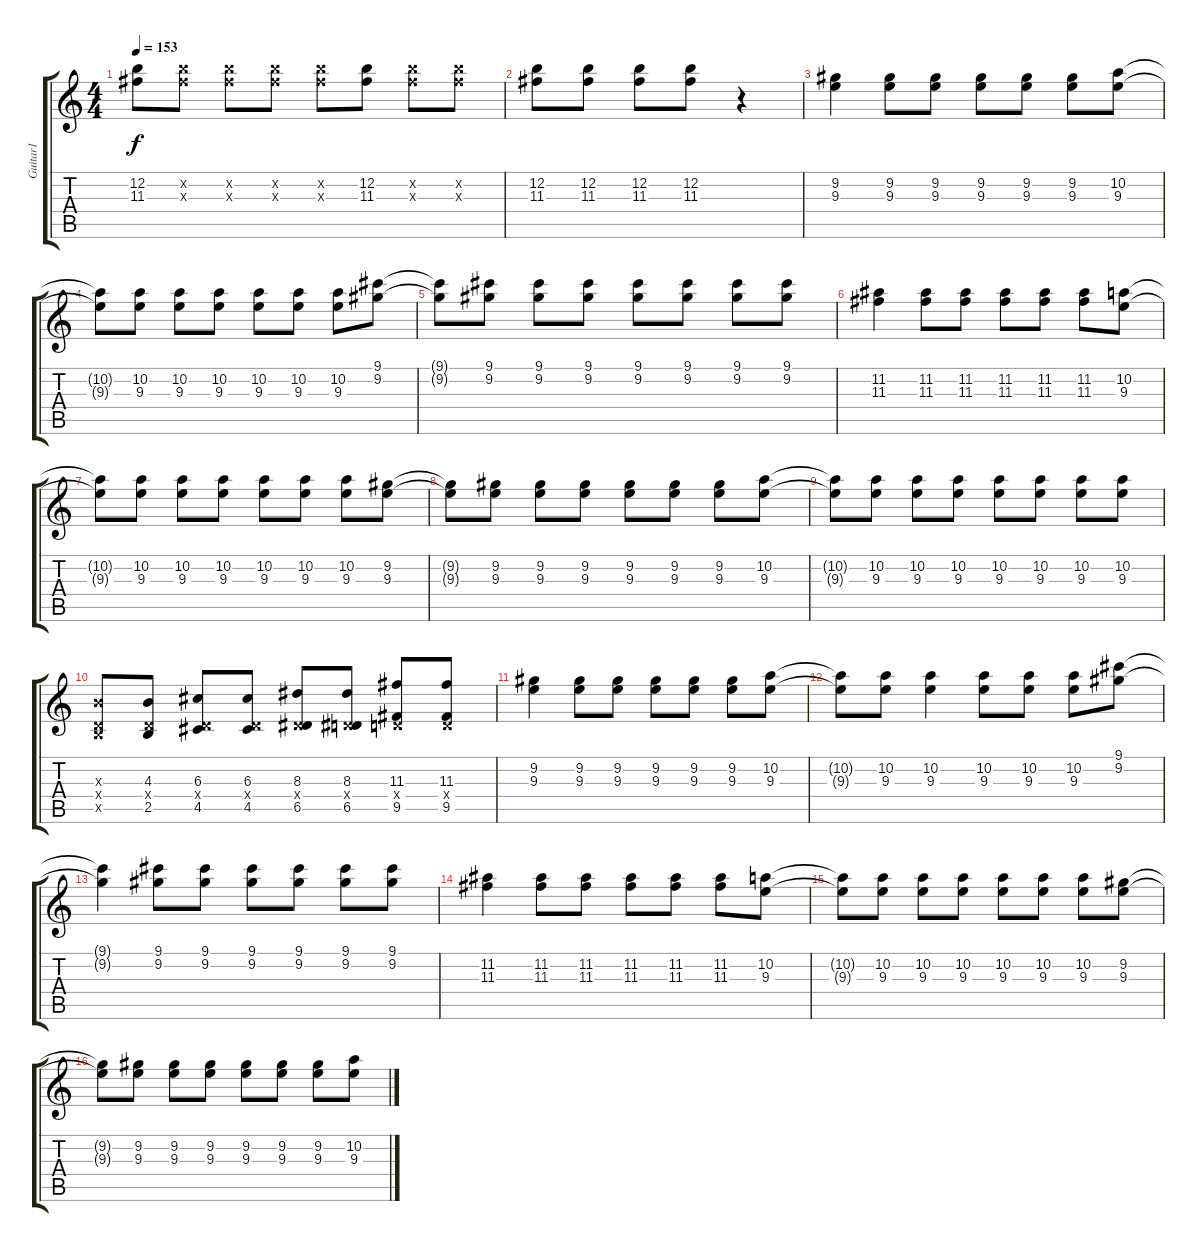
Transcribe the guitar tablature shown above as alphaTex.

\track ("Guitar1" "Guitar1") {instrument distortionguitar}
\staff {score tabs}
\tuning (E4 B3 G3 D3 A2 E2) {hide}
\ts (4 4)
\tempo 153
\clef g2
\ks c
(12.2{t} 11.3{t}).8{dy f} (12.2{x} 11.3{x}).8 (12.2{x} 11.3{x}).8 (12.2{x} 11.3{x}).8 (12.2{x} 11.3{x}).8 (12.2 11.3).8 (12.2{x} 11.3{x}).8 (12.2{x} 11.3{x}).8 |
(12.2 11.3).8 (12.2 11.3).8 (12.2 11.3).8 (12.2 11.3).8 r.4 |
(9.2 9.3).4 (9.2 9.3).8 (9.2 9.3).8 (9.2 9.3).8 (9.2 9.3).8 (9.2 9.3).8 (10.2 9.3).8 |
(10.2{t} 9.3{t}).8 (10.2 9.3).8 (10.2 9.3).8 (10.2 9.3).8 (10.2 9.3).8 (10.2 9.3).8 (10.2 9.3).8 (9.1 9.2).8 |
(9.1{t} 9.2{t}).8 (9.1 9.2).8 (9.1 9.2).8 (9.1 9.2).8 (9.1 9.2).8 (9.1 9.2).8 (9.1 9.2).8 (9.1 9.2).8 |
(11.2 11.3).4 (11.2 11.3).8 (11.2 11.3).8 (11.2 11.3).8 (11.2 11.3).8 (11.2 11.3).8 (10.2 9.3).8 |
(10.2{t} 9.3{t}).8 (10.2 9.3).8 (10.2 9.3).8 (10.2 9.3).8 (10.2 9.3).8 (10.2 9.3).8 (10.2 9.3).8 (9.2 9.3).8 |
(9.2{t} 9.3{t}).8 (9.2 9.3).8 (9.2 9.3).8 (9.2 9.3).8 (9.2 9.3).8 (9.2 9.3).8 (9.2 9.3).8 (10.2 9.3).8 |
(10.2{t} 9.3{t}).8 (10.2 9.3).8 (10.2 9.3).8 (10.2 9.3).8 (10.2 9.3).8 (10.2 9.3).8 (10.2 9.3).8 (10.2 9.3).8 |
(4.3{x} 0.4{x} 2.5{x}).8 (4.3 0.4{x} 2.5).8 (6.3 0.4{x} 4.5).8 (6.3 0.4{x} 4.5).8 (8.3 0.4{x} 6.5).8 (8.3 0.4{x} 6.5).8 (11.3 0.4{x} 9.5).8 (11.3 0.4{x} 9.5).8 |
(9.2 9.3).4 (9.2 9.3).8 (9.2 9.3).8 (9.2 9.3).8 (9.2 9.3).8 (9.2 9.3).8 (10.2 9.3).8 |
(10.2{t} 9.3{t}).8 (10.2 9.3).8 (10.2 9.3).4 (10.2 9.3).8 (10.2 9.3).8 (10.2 9.3).8 (9.1 9.2).8 |
(9.1{t} 9.2{t}).4 (9.1 9.2).8 (9.1 9.2).8 (9.1 9.2).8 (9.1 9.2).8 (9.1 9.2).8 (9.1 9.2).8 |
(11.2 11.3).4 (11.2 11.3).8 (11.2 11.3).8 (11.2 11.3).8 (11.2 11.3).8 (11.2 11.3).8 (10.2 9.3).8 |
(10.2{t} 9.3{t}).8 (10.2 9.3).8 (10.2 9.3).8 (10.2 9.3).8 (10.2 9.3).8 (10.2 9.3).8 (10.2 9.3).8 (9.2 9.3).8 |
(9.2{t} 9.3{t}).8 (9.2 9.3).8 (9.2 9.3).8 (9.2 9.3).8 (9.2 9.3).8 (9.2 9.3).8 (9.2 9.3).8 (10.2 9.3).8
